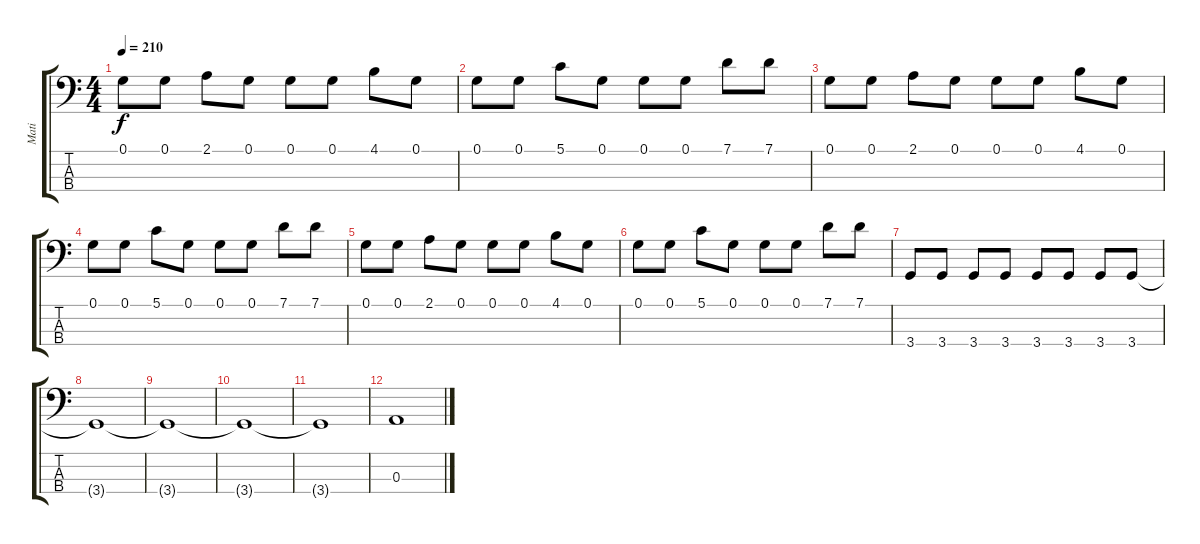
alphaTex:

\track ("Mati" "Mati") {instrument electricbasspick}
\staff {score tabs}
\tuning (G2 D2 A1 E1) {hide}
\ts (4 4)
\tempo 210
\clef f4
\ks c
0.1.8{dy f} 0.1.8 2.1.8 0.1.8 0.1.8 0.1.8 4.1.8 0.1.8 |
0.1.8 0.1.8 5.1.8 0.1.8 0.1.8 0.1.8 7.1.8 7.1.8 |
0.1.8 0.1.8 2.1.8 0.1.8 0.1.8 0.1.8 4.1.8 0.1.8 |
0.1.8 0.1.8 5.1.8 0.1.8 0.1.8 0.1.8 7.1.8 7.1.8 |
0.1.8 0.1.8 2.1.8 0.1.8 0.1.8 0.1.8 4.1.8 0.1.8 |
0.1.8 0.1.8 5.1.8 0.1.8 0.1.8 0.1.8 7.1.8 7.1.8 |
3.4.8 3.4.8 3.4.8 3.4.8 3.4.8 3.4.8 3.4.8 3.4.8 |
3.4{t}.1 |
3.4{t}.1 |
3.4{t}.1 |
3.4{t}.1 |
0.3.1
